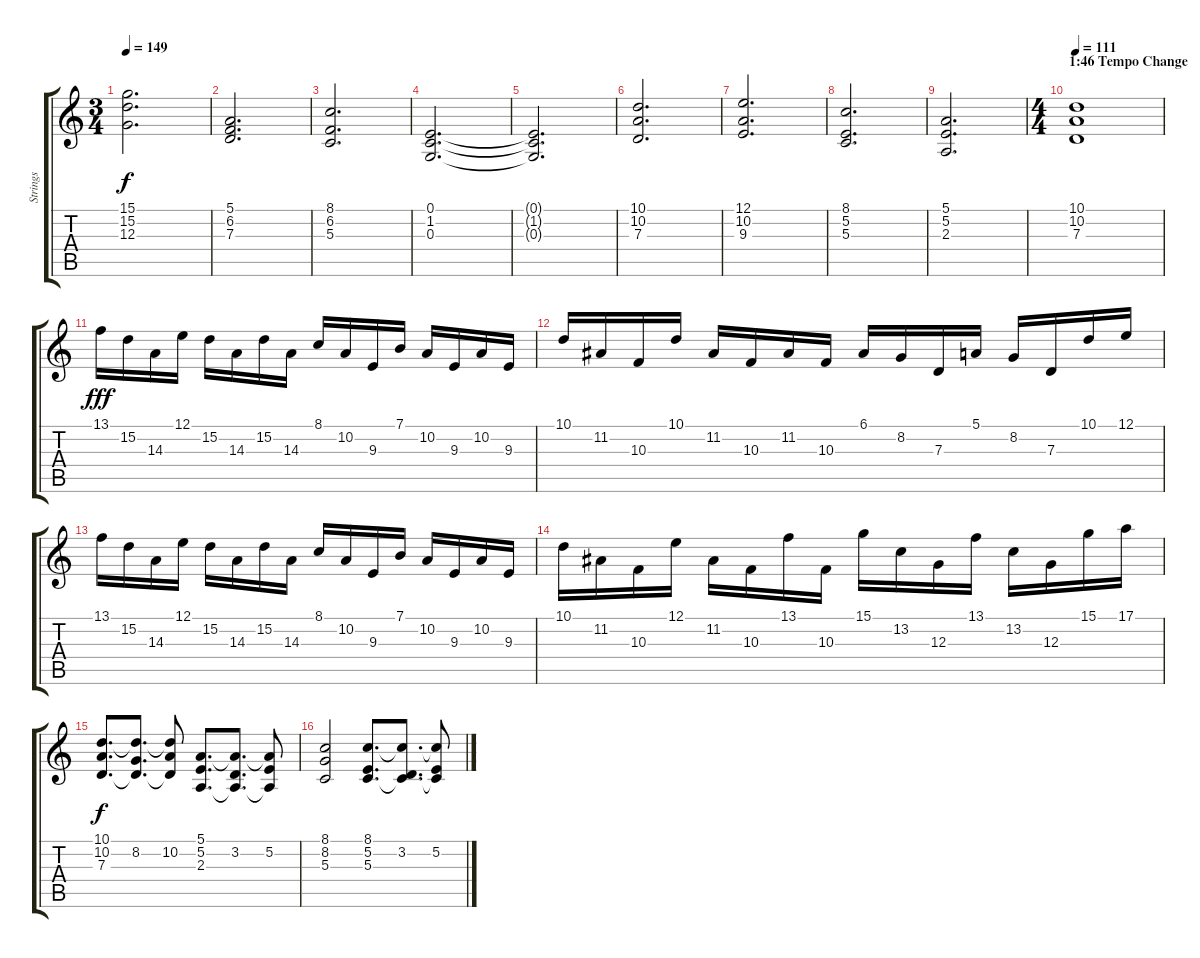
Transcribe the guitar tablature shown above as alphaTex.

\track ("Strings" "Strings") {instrument stringensemble1}
\staff {score tabs}
\tuning (E4 B3 G3 D3 A2 E2) {hide}
\ts (3 4)
\tempo 149
\clef g2
\ks c
(15.1 15.2 12.3).2{d dy f} |
(5.1 6.2 7.3).2{d} |
(8.1 6.2 5.3).2{d} |
(0.1 1.2 0.3).2{d} |
(0.1{t} 1.2{t} 0.3{t}).2{d} |
(10.1 10.2 7.3).2{d} |
(12.1 10.2 9.3).2{d} |
(8.1 5.2 5.3).2{d} |
(5.1 5.2 2.3).2{d} |
\ts (4 4)
\section ("" "1:46 Tempo Change")
\tempo 111
(10.1 10.2 7.3).1 |
13.1.16{dy fff} 15.2.16 14.3.16 12.1.16 15.2.16 14.3.16 15.2.16 14.3.16 8.1.16 10.2.16 9.3.16 7.1.16 10.2.16 9.3.16 10.2.16 9.3.16 |
10.1.16 11.2.16 10.3.16 10.1.16 11.2.16 10.3.16 11.2.16 10.3.16 6.1.16 8.2.16 7.3.16 5.1.16 8.2.16 7.3.16 10.1.16 12.1.16 |
13.1.16 15.2.16 14.3.16 12.1.16 15.2.16 14.3.16 15.2.16 14.3.16 8.1.16 10.2.16 9.3.16 7.1.16 10.2.16 9.3.16 10.2.16 9.3.16 |
10.1.16 11.2.16 10.3.16 12.1.16 11.2.16 10.3.16 13.1.16 10.3.16 15.1.16 13.2.16 12.3.16 13.1.16 13.2.16 12.3.16 15.1.16 17.1.16 |
(10.1 10.2 7.3).8{d dy f} (10.1{t} 8.2 7.3{t}).8{d} (10.1{t} 10.2 7.3{t}).8 (5.1 5.2 2.3).8{d} (5.1{t} 3.2 2.3{t}).8{d} (5.1{t} 5.2 2.3{t}).8 |
(8.1 8.2 5.3).2 (8.1 5.2 5.3).8{d} (8.1{t} 3.2 5.3{t}).8{d} (8.1{t} 5.2 5.3{t}).8
